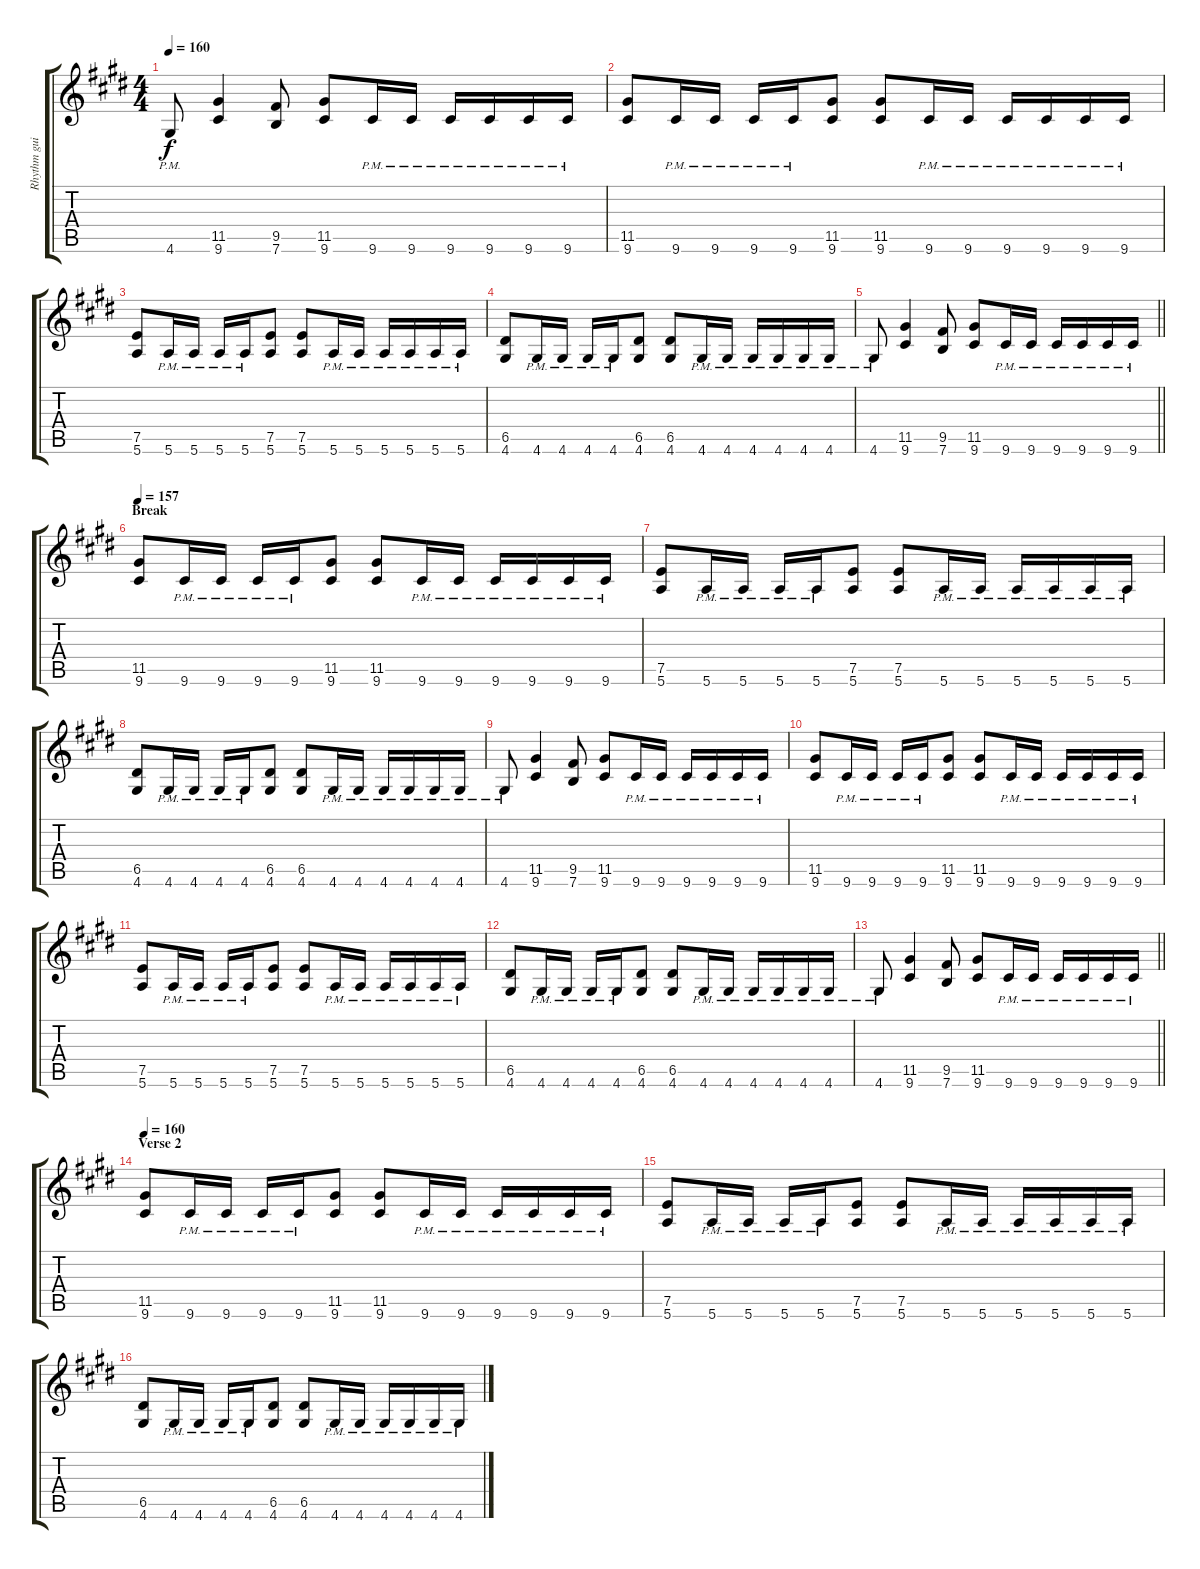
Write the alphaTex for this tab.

\track ("Rhythm guitar II (Marcus Siepen)" "Rhythm gui") {instrument distortionguitar}
\staff {score tabs}
\tuning (E4 B3 G3 D3 A2 E2) {hide}
\ts (4 4)
\tempo 160
\clef g2
\ks c#minor
4.6{pm}.8{dy f} (11.5 9.6).4 (9.5 7.6).8 (11.5 9.6).8 9.6{pm}.16 9.6{pm}.16 9.6{pm}.16 9.6{pm}.16 9.6{pm}.16 9.6{pm}.16 |
(11.5 9.6).8 9.6{pm}.16 9.6{pm}.16 9.6{pm}.16 9.6{pm}.16 (11.5 9.6).8 (11.5 9.6).8 9.6{pm}.16 9.6{pm}.16 9.6{pm}.16 9.6{pm}.16 9.6{pm}.16 9.6{pm}.16 |
(7.5 5.6).8 5.6{pm}.16 5.6{pm}.16 5.6{pm}.16 5.6{pm}.16 (7.5 5.6).8 (7.5 5.6).8 5.6{pm}.16 5.6{pm}.16 5.6{pm}.16 5.6{pm}.16 5.6{pm}.16 5.6{pm}.16 |
(6.5 4.6).8 4.6{pm}.16 4.6{pm}.16 4.6{pm}.16 4.6{pm}.16 (6.5 4.6).8 (6.5 4.6).8 4.6{pm}.16 4.6{pm}.16 4.6{pm}.16 4.6{pm}.16 4.6{pm}.16 4.6{pm}.16 |
\barLineRight lightlight
4.6{pm}.8 (11.5 9.6).4 (9.5 7.6).8 (11.5 9.6).8 9.6{pm}.16 9.6{pm}.16 9.6{pm}.16 9.6{pm}.16 9.6{pm}.16 9.6{pm}.16 |
\section ("" "Break")
\tempo 157
(11.5 9.6).8 9.6{pm}.16 9.6{pm}.16 9.6{pm}.16 9.6{pm}.16 (11.5 9.6).8 (11.5 9.6).8 9.6{pm}.16 9.6{pm}.16 9.6{pm}.16 9.6{pm}.16 9.6{pm}.16 9.6{pm}.16 |
(7.5 5.6).8 5.6{pm}.16 5.6{pm}.16 5.6{pm}.16 5.6{pm}.16 (7.5 5.6).8 (7.5 5.6).8 5.6{pm}.16 5.6{pm}.16 5.6{pm}.16 5.6{pm}.16 5.6{pm}.16 5.6{pm}.16 |
(6.5 4.6).8 4.6{pm}.16 4.6{pm}.16 4.6{pm}.16 4.6{pm}.16 (6.5 4.6).8 (6.5 4.6).8 4.6{pm}.16 4.6{pm}.16 4.6{pm}.16 4.6{pm}.16 4.6{pm}.16 4.6{pm}.16 |
4.6{pm}.8 (11.5 9.6).4 (9.5 7.6).8 (11.5 9.6).8 9.6{pm}.16 9.6{pm}.16 9.6{pm}.16 9.6{pm}.16 9.6{pm}.16 9.6{pm}.16 |
(11.5 9.6).8 9.6{pm}.16 9.6{pm}.16 9.6{pm}.16 9.6{pm}.16 (11.5 9.6).8 (11.5 9.6).8 9.6{pm}.16 9.6{pm}.16 9.6{pm}.16 9.6{pm}.16 9.6{pm}.16 9.6{pm}.16 |
(7.5 5.6).8 5.6{pm}.16 5.6{pm}.16 5.6{pm}.16 5.6{pm}.16 (7.5 5.6).8 (7.5 5.6).8 5.6{pm}.16 5.6{pm}.16 5.6{pm}.16 5.6{pm}.16 5.6{pm}.16 5.6{pm}.16 |
(6.5 4.6).8 4.6{pm}.16 4.6{pm}.16 4.6{pm}.16 4.6{pm}.16 (6.5 4.6).8 (6.5 4.6).8 4.6{pm}.16 4.6{pm}.16 4.6{pm}.16 4.6{pm}.16 4.6{pm}.16 4.6{pm}.16 |
\barLineRight lightlight
4.6{pm}.8 (11.5 9.6).4 (9.5 7.6).8 (11.5 9.6).8 9.6{pm}.16 9.6{pm}.16 9.6{pm}.16 9.6{pm}.16 9.6{pm}.16 9.6{pm}.16 |
\section ("" "Verse 2")
\tempo 160
(11.5 9.6).8 9.6{pm}.16 9.6{pm}.16 9.6{pm}.16 9.6{pm}.16 (11.5 9.6).8 (11.5 9.6).8 9.6{pm}.16 9.6{pm}.16 9.6{pm}.16 9.6{pm}.16 9.6{pm}.16 9.6{pm}.16 |
(7.5 5.6).8 5.6{pm}.16 5.6{pm}.16 5.6{pm}.16 5.6{pm}.16 (7.5 5.6).8 (7.5 5.6).8 5.6{pm}.16 5.6{pm}.16 5.6{pm}.16 5.6{pm}.16 5.6{pm}.16 5.6{pm}.16 |
(6.5 4.6).8 4.6{pm}.16 4.6{pm}.16 4.6{pm}.16 4.6{pm}.16 (6.5 4.6).8 (6.5 4.6).8 4.6{pm}.16 4.6{pm}.16 4.6{pm}.16 4.6{pm}.16 4.6{pm}.16 4.6{pm}.16
